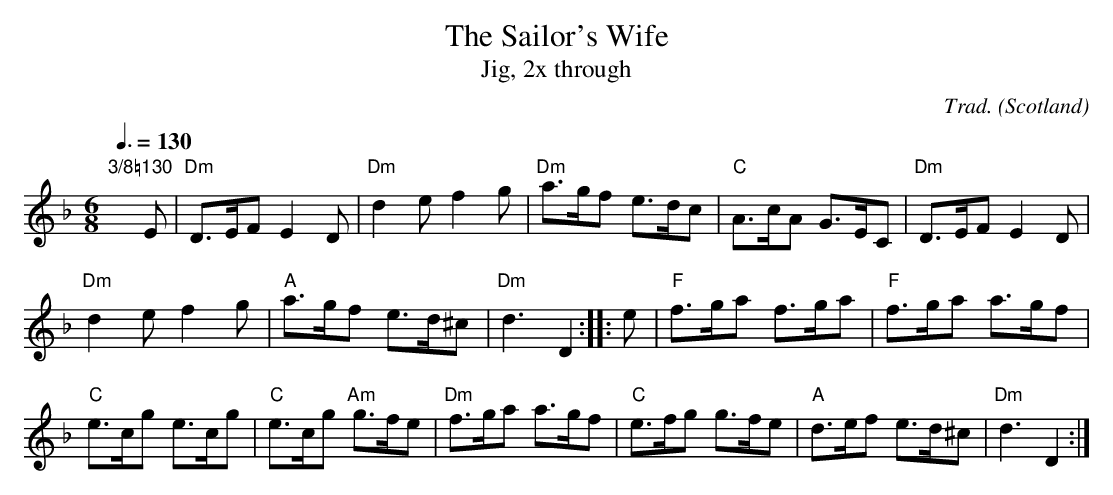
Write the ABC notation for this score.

X:1
T:The Sailor's Wife
T:Jig, 2x through
C:Trad.
O:Scotland
M:6/8
Q:3/8=130
K:Dm
"3/8=130"yyE|"Dm"D>EFE2D|"Dm"d2ef2g|"Dm"a>gf e>dc|"C"A>cA G>EC|"Dm"D>EFE2D|
"Dm"d2ef2g|"A"a>gf e>d^c|"Dm"d3D2::e|"F"f>ga f>ga|"F"f>ga a>gf|
"C"e>cg e>cg|"C"e>cg "Am"g>fe|"Dm"f>ga a>gf|"C"e>fg g>fe|"A"d>ef e>d^c|"Dm"d3D2:|
